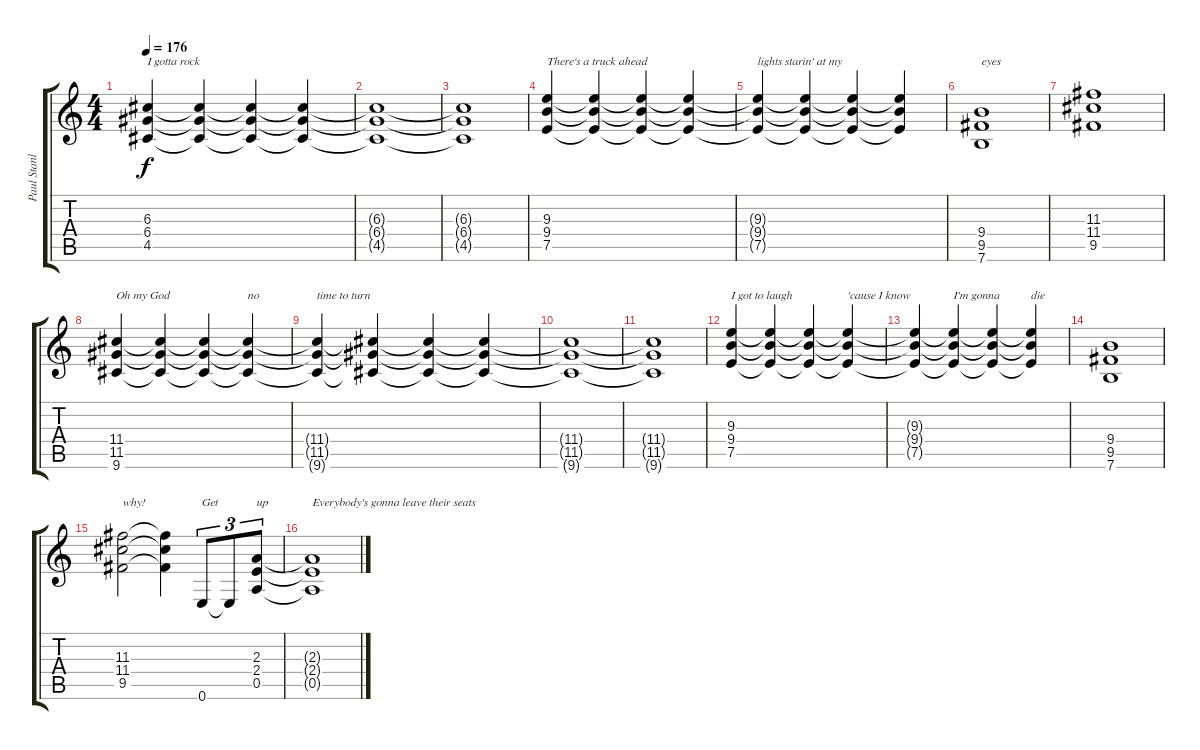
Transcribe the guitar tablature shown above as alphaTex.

\track ("Paul Stanley" "Paul Stanl") {instrument distortionguitar}
\staff {score tabs}
\tuning (E4 B3 G3 D3 A2 E2) {hide}
\ts (4 4)
\tempo 176
\clef g2
\ks c
(6.3{t} 6.4{t} 4.5{t}).4{txt "I gotta rock" dy f} (6.3{t} 6.4{t} 4.5{t}).4 (6.3{t} 6.4{t} 4.5{t}).4 (6.3{t} 6.4{t} 4.5{t}).4 |
(6.3{t} 6.4{t} 4.5{t}).1 |
(6.3{t} 6.4{t} 4.5{t}).1 |
(9.3 9.4 7.5).4{txt "There's a truck ahead"} (9.3{t} 9.4{t} 7.5{t}).4 (9.3{t} 9.4{t} 7.5{t}).4 (9.3{t} 9.4{t} 7.5{t}).4 |
(9.3{t} 9.4{t} 7.5{t}).4{txt "lights starin' at my"} (9.3{t} 9.4{t} 7.5{t}).4 (9.3{t} 9.4{t} 7.5{t}).4 (9.3{t} 9.4{t} 7.5{t}).4 |
(9.4 9.5 7.6).1{txt "eyes"} |
(11.3 11.4 9.5).1 |
(11.4 11.5 9.6).4{txt "Oh my God"} (11.4{t} 11.5{t} 9.6{t}).4 (11.4{t} 11.5{t} 9.6{t}).4 (11.4{t} 11.5{t} 9.6{t}).4{txt "no"} |
(11.4{t} 11.5{t} 9.6{t}).4{txt "time to turn"} (11.4{t} 11.5{t} 9.6{t}).4 (11.4{t} 11.5{t} 9.6{t}).4 (11.4{t} 11.5{t} 9.6{t}).4 |
(11.4{t} 11.5{t} 9.6{t}).1 |
(11.4{t} 11.5{t} 9.6{t}).1 |
(9.3 9.4 7.5).4{txt "I got to laugh "} (9.3{t} 9.4{t} 7.5{t}).4 (9.3{t} 9.4{t} 7.5{t}).4 (9.3{t} 9.4{t} 7.5{t}).4{txt "'cause I know"} |
(9.3{t} 9.4{t} 7.5{t}).4 (9.3{t} 9.4{t} 7.5{t}).4{txt "I'm gonna"} (9.3{t} 9.4{t} 7.5{t}).4 (9.3{t} 9.4{t} 7.5{t}).4{txt "die"} |
(9.4 9.5 7.6).1 |
(11.3 11.4 9.5).2{txt "why!"} (11.3{t} 11.4{t} 9.5{t}).4 0.6.8{tu (3 2) txt "Get"} 0.6{t}.8{tu (3 2)} (2.3 2.4 0.5).8{tu (3 2) txt "up"} |
(2.3{t} 2.4{t} 0.5{t}).1{txt "Everybody's gonna leave their seats"}
